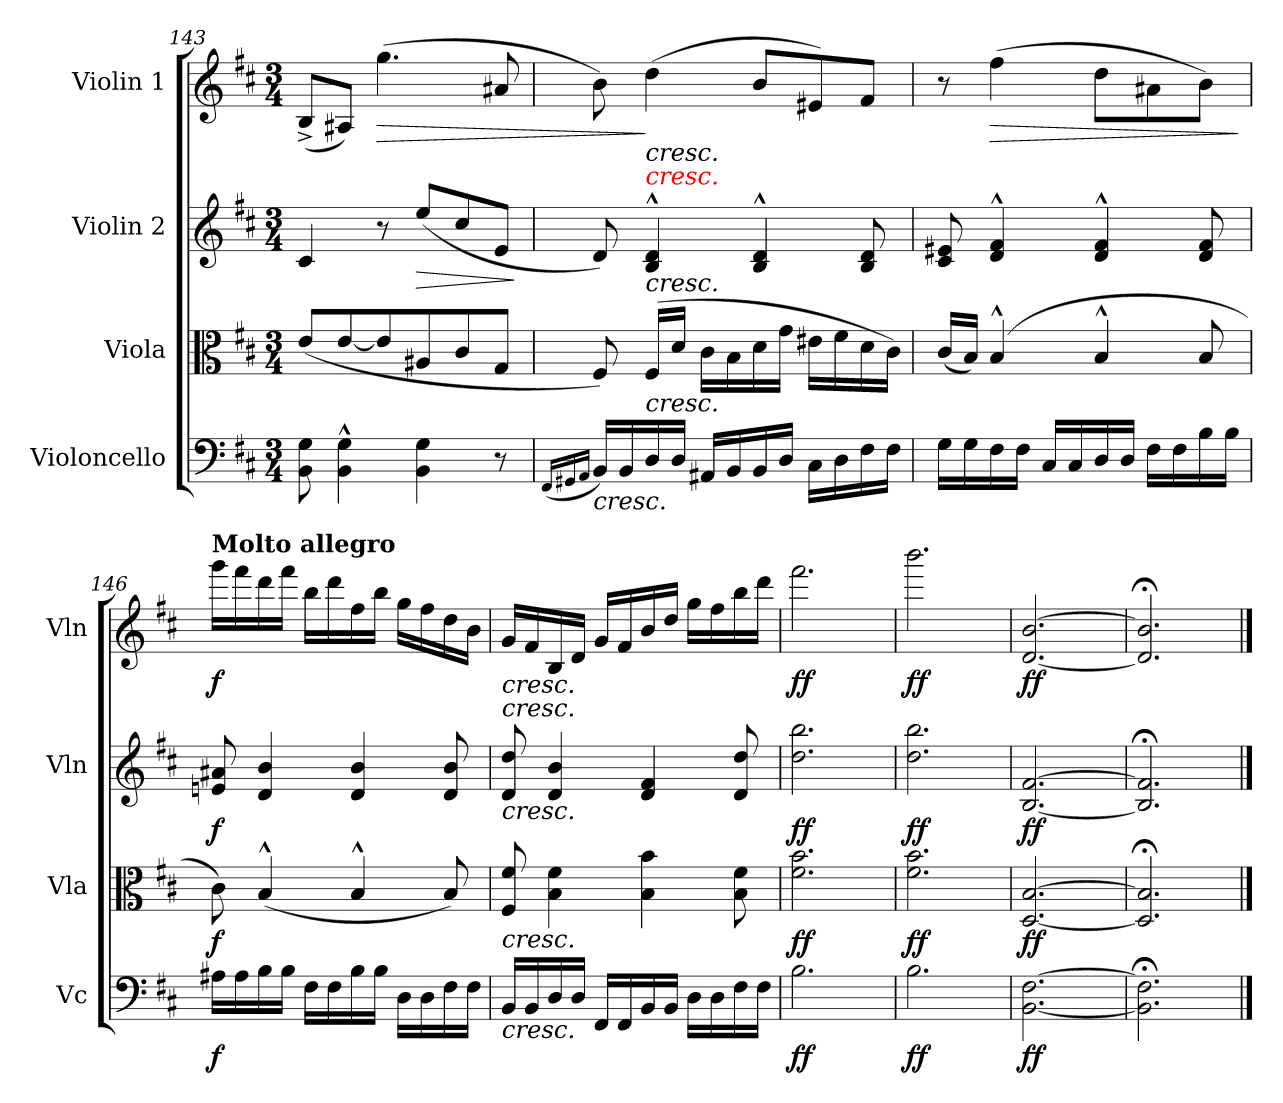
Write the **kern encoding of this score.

**kern	**dynam	**kern	**dynam	**kern	**dynam	**kern	**dynam
*part4	*part4	*part3	*part3	*part2	*part2	*part1	*part1
*staff4	*staff4	*staff3	*staff3	*staff2	*staff2	*staff1	*staff1
*I"Violoncello	*	*I"Viola	*	*I"Violin 2	*	*I"Violin 1	*
*I'Vc	*	*I'Vla	*	*I'Vln	*	*I'Vln	*
*clefF4	*	*clefC3	*	*clefG2	*	*clefG2	*
*k[f#c#]	*	*k[f#c#]	*	*k[f#c#]	*	*k[f#c#]	*
*M3/4	*	*M3/4	*	*M3/4	*	*M3/4	*
=143	=143	=143	=143	=143	=143	=143	=143
8BB\ 8G\	.	(>8e/L	.	4c#/	.	(<8B^/L	.
4BB\^^ 4G\^^	.	[<8e/	.	.	.	8A#X/J)	.
!	!	!	!	!	!	!	!LO:HP:b
.	.	8e/]	.	8r	.	(>4.gg\	>
!	!	!	!	!	!LO:HP:b	!	!
4BB\ 4G\	.	8A#X/	.	(<8ee/L	>	.	.
.	.	8c#/	.	8cc#/	.	.	.
8r	.	8G/J	.	8e/J	.	8a#X/	.
.	.	.	.	.	]	.	.
=144	=144	=144	=144	=144	=144	=144	=144
(<16qFF#/LL	.	.	.	.	.	.	.
16qGG#X/	.	.	.	.	.	.	.
16qAA/JJ	.	.	.	.	.	.	.
!LO:TX:b:i:t=cresc.	!	!	!	!	!	!	!
16BB/LL)	.	8F#/)	.	8d/)	.	8b\)	.
16BB/	.	.	.	.	.	.	.
!	!	!	!	!	!	!LO:TX:b:i:t=cresc.	!
!	!	!	!	!	!	!LO:TX:b:i:color=#FF0000:t=cresc.	!
!	!	!	!	!LO:TX:b:i:t=cresc.	!	!	!
!	!	!LO:TX:b:i:t=cresc.	!	!	!	!	!
16D/	.	(>16F#/LL	.	4B/^^ 4d/^^	.	(>4dd\	]
16D/JJ	.	16d/JJ	.	.	.	.	.
16AA#X/LL	.	16c#\LL	.	.	.	.	.
16BB/	.	16B\	.	.	.	.	.
16BB/	.	16d\	.	4B/^^ 4d/^^	.	8b/L	.
16D/JJ	.	16g\JJ	.	.	.	.	.
16C#\LL	.	16e#X\LL	.	.	.	8e#X/)	.
16D\	.	16f#\	.	.	.	.	.
16F#\	.	16d\	.	8B/ 8d/	.	8f#/J	.
16F#\JJ	.	16c#\JJ)	.	.	.	.	.
!!LO:PB:g=z
=145	=145	=145	=145	=145	=145	=145	=145
16G\LL	.	(<16c#/LL	.	8c#/ 8e#X/	.	8r	.
16G\	.	16B/JJ)	.	.	.	.	.
!	!	!	!	!	!	!	!LO:HP:b
16F#\	.	(<4B^^/	.	4d/^^ 4f#/^^	.	(>4ff#\	>
16F#\JJ	.	.	.	.	.	.	.
16C#/LL	.	.	.	.	.	.	.
16C#/	.	.	.	.	.	.	.
16D/	.	4B^^/	.	4d/^^ 4f#/^^	.	8dd\L	.
16D/JJ	.	.	.	.	.	.	.
16F#\LL	.	.	.	.	.	8a#X\	.
16F#\	.	.	.	.	.	.	.
16B\	.	8B/	.	8d/ 8f#/	.	8b\J)	.
16B\JJ	.	.	.	.	.	.	.
.	.	.	.	.	.	.	]
=146	=146	=146	=146	=146	=146	=146	=146
!	!	!	!	!	!	!LO:TX:a:B:t=Molto allegro	!
!	!LO:DY:b	!	!LO:DY:b	!	!LO:DY:b	!	!LO:DY:b
16A#X\LL	f	8c#\)	f	8en/ 8a#X/	f	16ggg\LL	f
16A#\	.	.	.	.	.	16fff#\	.
16B\	.	(4B^^/	.	4d/ 4b/	.	16ddd\	.
16B\JJ	.	.	.	.	.	16fff#\JJ	.
16F#\LL	.	.	.	.	.	16bb\LL	.
16F#\	.	.	.	.	.	16ddd\	.
16B\	.	4B^^/	.	4d/ 4b/	.	16ff#\	.
16B\JJ	.	.	.	.	.	16bb\JJ	.
16D\LL	.	.	.	.	.	16gg\LL	.
16D\	.	.	.	.	.	16ff#\	.
16F#\	.	8B/)	.	8d/ 8b/	.	16dd\	.
16F#\JJ	.	.	.	.	.	16b\JJ	.
=147	=147	=147	=147	=147	=147	=147	=147
!	!	!	!	!	!	!LO:TX:b:i:t=cresc.	!
!	!	!	!	!	!	!LO:TX:b:i:t=cresc.	!
!	!	!	!	!LO:TX:b:i:t=cresc.	!	!	!
!	!	!LO:TX:b:i:t=cresc.	!	!	!	!	!
!LO:TX:b:i:t=cresc.	!	!	!	!	!	!	!
16BB/LL	.	8F#/ 8f#/	.	8d/ 8dd/	.	16g/LL	.
16BB/	.	.	.	.	.	16f#/	.
16D/	.	4B\ 4f#\	.	4d/ 4b/	.	16B/	.
16D/JJ	.	.	.	.	.	16d/JJ	.
16FF#/LL	.	.	.	.	.	16g/LL	.
16FF#/	.	.	.	.	.	16f#/	.
16BB/	.	4B\ 4b\	.	4d/ 4f#/	.	16b/	.
16BB/JJ	.	.	.	.	.	16dd/JJ	.
16D\LL	.	.	.	.	.	16gg\LL	.
16D\	.	.	.	.	.	16ff#\	.
16F#\	.	8B\ 8f#\	.	8d/ 8dd/	.	16bb\	.
16F#\JJ	.	.	.	.	.	16ddd\JJ	.
=148	=148	=148	=148	=148	=148	=148	=148
!	!LO:DY:b	!	!LO:DY:b	!	!LO:DY:b	!	!LO:DY:b
2.B\	ff	2.f#\ 2.b\	ff	2.dd\ 2.bb\	ff	2.fff#\	ff
=149	=149	=149	=149	=149	=149	=149	=149
!	!LO:DY:b	!	!LO:DY:b	!	!LO:DY:b	!	!LO:DY:b
2.B\	ff	2.f#\ 2.b\	ff	2.dd\ 2.bb\	ff	2.bbb\	ff
=150	=150	=150	=150	=150	=150	=150	=150
!	!LO:DY:b	!	!LO:DY:b	!	!LO:DY:b	!	!LO:DY:b
[<2.BB\ [>2.F#\	ff	[<2.D/ [>2.B/	ff	[<2.B/ [>2.f#/	ff	[<2.d/ [>2.b/	ff
=151	=151	=151	=151	=151	=151	=151	=151
2.BB\];< 2.F#\];<	.	2.D/];< 2.B/];<	.	2.B/];< 2.f#/];<	.	2.d/];< 2.b/];<	.
==	==	==	==	==	==	==	==
*-	*-	*-	*-	*-	*-	*-	*-
